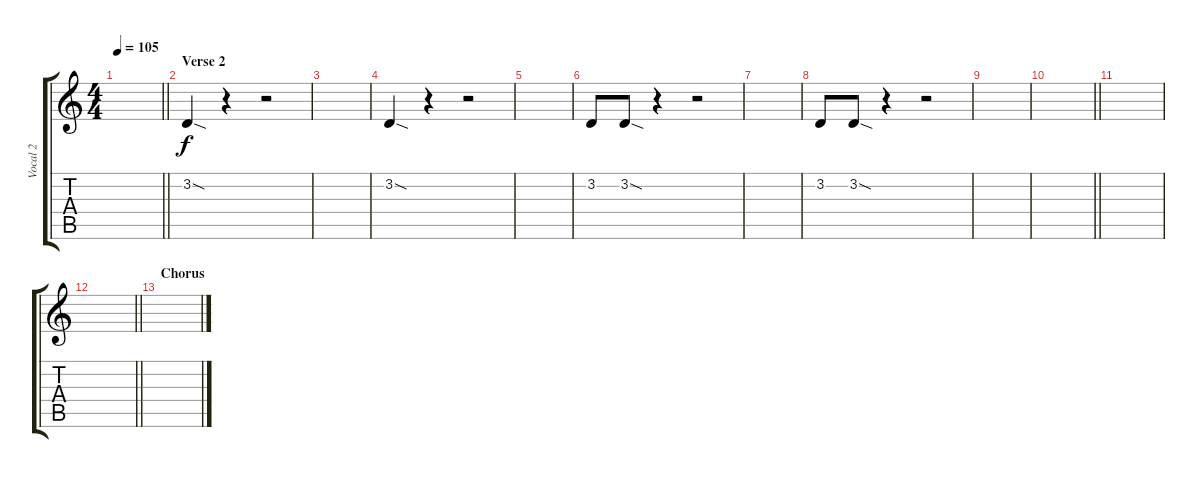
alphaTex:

\track ("Vocal 2" "Vocal 2") {instrument englishhorn}
\staff {score tabs}
\tuning (E4 B3 G3 D3 A2 E2) {hide}
\ts (4 4)
\tempo 105
\clef g2
\barLineRight lightlight
\ks c
|
\section ("" "Verse 2")
3.2{sod}.4 r.4 r.2 |
|
3.2{sod}.4 r.4 r.2 |
|
3.2.8 3.2{sod}.8 r.4 r.2 |
|
3.2.8 3.2{sod}.8 r.4 r.2 |
|
\barLineRight lightlight
|
|
\barLineRight lightlight
|
\section ("" "Chorus")
